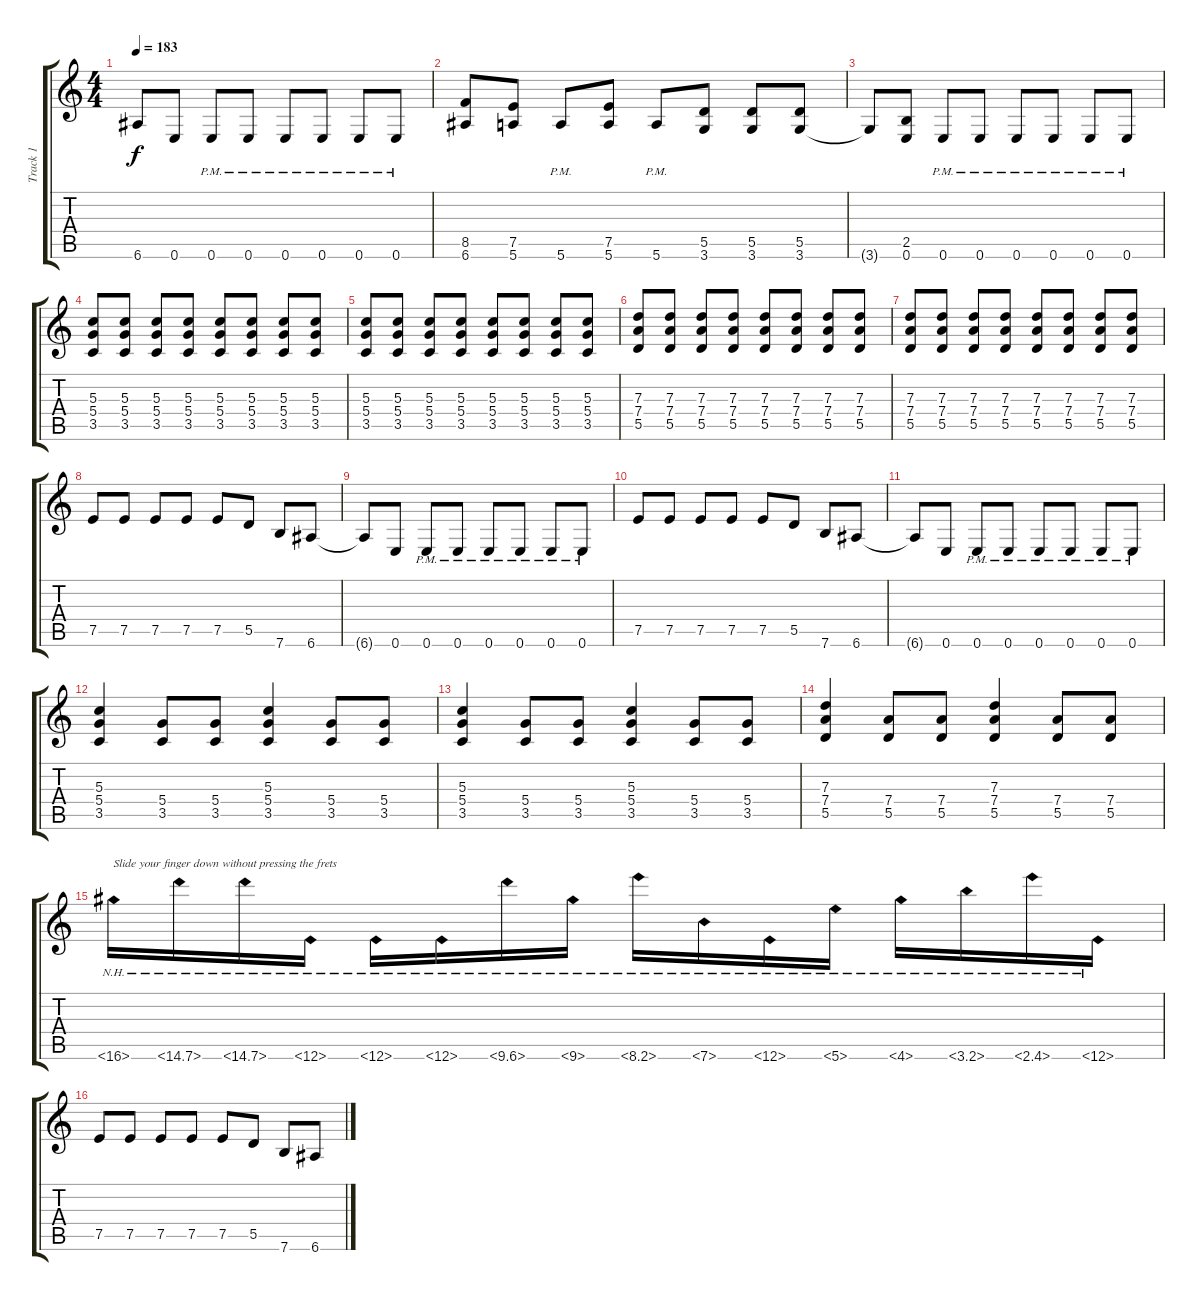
\track ("Track 1" "Track 1") {instrument distortionguitar}
\staff {score tabs}
\tuning (E4 B3 G3 D3 A2 E2) {hide}
\ts (4 4)
\tempo 183
\clef g2
\ks c
6.6{t}.8{dy f} 0.6.8 0.6{pm}.8 0.6{pm}.8 0.6{pm}.8 0.6{pm}.8 0.6{pm}.8 0.6{pm}.8 |
(8.5 6.6).8 (7.5 5.6).8 5.6{pm}.8 (7.5 5.6).8 5.6{pm}.8 (5.5 3.6).8 (5.5 3.6).8 (5.5 3.6).8 |
3.6{t}.8 (2.5 0.6).8 0.6{pm}.8 0.6{pm}.8 0.6{pm}.8 0.6{pm}.8 0.6{pm}.8 0.6{pm}.8 |
(5.3 5.4 3.5).8 (5.3 5.4 3.5).8 (5.3 5.4 3.5).8 (5.3 5.4 3.5).8 (5.3 5.4 3.5).8 (5.3 5.4 3.5).8 (5.3 5.4 3.5).8 (5.3 5.4 3.5).8 |
(5.3 5.4 3.5).8 (5.3 5.4 3.5).8 (5.3 5.4 3.5).8 (5.3 5.4 3.5).8 (5.3 5.4 3.5).8 (5.3 5.4 3.5).8 (5.3 5.4 3.5).8 (5.3 5.4 3.5).8 |
(7.3 7.4 5.5).8 (7.3 7.4 5.5).8 (7.3 7.4 5.5).8 (7.3 7.4 5.5).8 (7.3 7.4 5.5).8 (7.3 7.4 5.5).8 (7.3 7.4 5.5).8 (7.3 7.4 5.5).8 |
(7.3 7.4 5.5).8 (7.3 7.4 5.5).8 (7.3 7.4 5.5).8 (7.3 7.4 5.5).8 (7.3 7.4 5.5).8 (7.3 7.4 5.5).8 (7.3 7.4 5.5).8 (7.3 7.4 5.5).8 |
7.5.8 7.5.8 7.5.8 7.5.8 7.5.8 5.5.8 7.6.8 6.6.8 |
6.6{t}.8 0.6.8 0.6{pm}.8 0.6{pm}.8 0.6{pm}.8 0.6{pm}.8 0.6{pm}.8 0.6{pm}.8 |
7.5.8 7.5.8 7.5.8 7.5.8 7.5.8 5.5.8 7.6.8 6.6.8 |
6.6{t}.8 0.6.8 0.6{pm}.8 0.6{pm}.8 0.6{pm}.8 0.6{pm}.8 0.6{pm}.8 0.6{pm}.8 |
(5.3 5.4 3.5).4 (5.4 3.5).8 (5.4 3.5).8 (5.3 5.4 3.5).4 (5.4 3.5).8 (5.4 3.5).8 |
(5.3 5.4 3.5).4 (5.4 3.5).8 (5.4 3.5).8 (5.3 5.4 3.5).4 (5.4 3.5).8 (5.4 3.5).8 |
(7.3 7.4 5.5).4 (7.4 5.5).8 (7.4 5.5).8 (7.3 7.4 5.5).4 (7.4 5.5).8 (7.4 5.5).8 |
16.6{nh}.16{txt "Slide your finger down without pressing the frets"} 15.6{nh}.16 14.6{nh}.16 13.6{nh}.16 12.6{nh}.16 11.6{nh}.16 10.6{nh}.16 9.6{nh}.16 8.6{nh}.16 7.6{nh}.16 6.6{nh}.16 5.6{nh}.16 4.6{nh}.16 3.6{nh}.16 2.6{nh}.16 1.6{nh}.16 |
7.5.8 7.5.8 7.5.8 7.5.8 7.5.8 5.5.8 7.6.8 6.6.8
